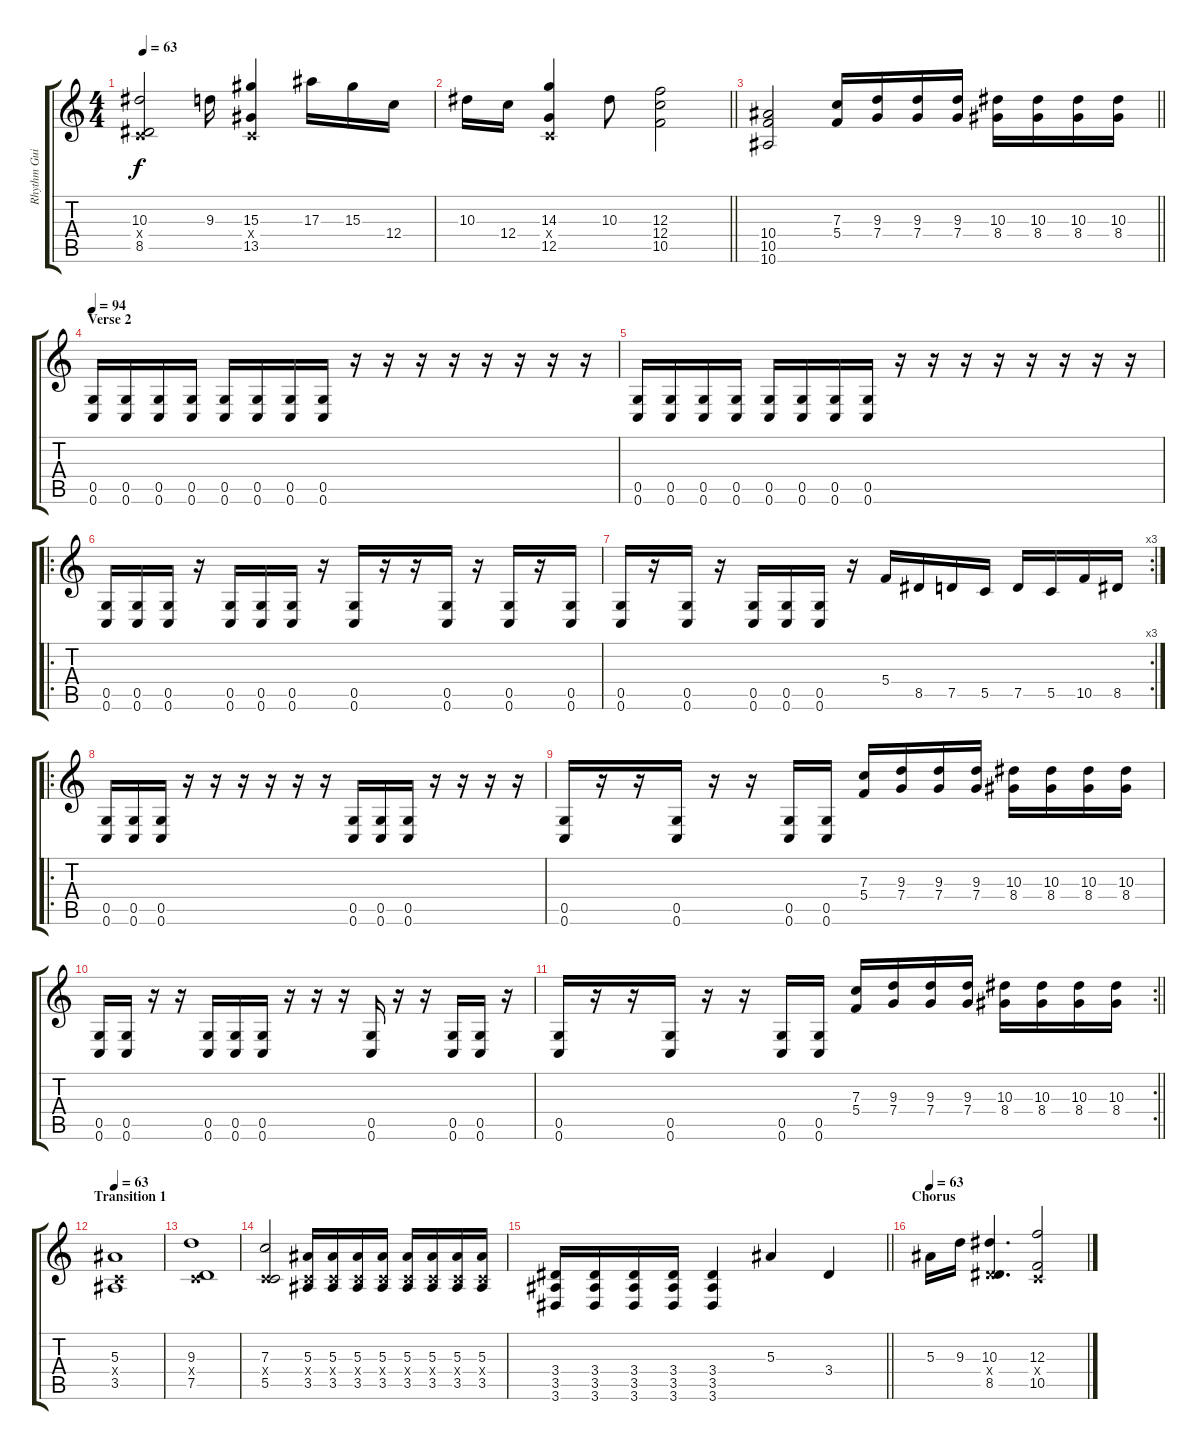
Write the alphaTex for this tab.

\track ("Rhythm Guitar" "Rhythm Gui") {instrument overdrivenguitar}
\staff {score tabs}
\tuning (D4 A3 F3 C3 G2 C2) {hide}
\ts (4 4)
\tempo 63
\clef g2
\ks c
(10.3 0.4{x} 8.5).2{dy f} 9.3.16 (15.3 0.4{x} 13.5).4 17.3.16 15.3.16 12.4.16 |
\barLineRight lightlight
10.3.16 12.4.16 (14.3 0.4{x} 12.5).4 10.3.8 (12.3 12.4 10.5).2 |
\barLineRight lightlight
(10.4 10.5 10.6).2 (7.3 5.4).16 (9.3 7.4).16 (9.3 7.4).16 (9.3 7.4).16 (10.3 8.4).16 (10.3 8.4).16 (10.3 8.4).16 (10.3 8.4).16 |
\section ("" "Verse 2")
\tempo 94
(0.5 0.6).16{volume 11 balance 8 instrument overdrivenguitar} (0.5 0.6).16 (0.5 0.6).16 (0.5 0.6).16 (0.5 0.6).16 (0.5 0.6).16 (0.5 0.6).16 (0.5 0.6).16 r.16 r.16 r.16 r.16 r.16 r.16 r.16 r.16 |
(0.5 0.6).16 (0.5 0.6).16 (0.5 0.6).16 (0.5 0.6).16 (0.5 0.6).16 (0.5 0.6).16 (0.5 0.6).16 (0.5 0.6).16 r.16 r.16 r.16 r.16 r.16 r.16 r.16 r.16 |
\ro
(0.5 0.6).16 (0.5 0.6).16 (0.5 0.6).16 r.16 (0.5 0.6).16 (0.5 0.6).16 (0.5 0.6).16 r.16 (0.5 0.6).16 r.16 r.16 (0.5 0.6).16 r.16 (0.5 0.6).16 r.16 (0.5 0.6).16 |
\rc 3
(0.5 0.6).16 r.16 (0.5 0.6).16 r.16 (0.5 0.6).16 (0.5 0.6).16 (0.5 0.6).16 r.16 5.4.16 8.5.16 7.5.16 5.5.16 7.5.16 5.5.16 10.5.16 8.5.16 |
\ro
(0.5 0.6).16 (0.5 0.6).16 (0.5 0.6).16 r.16 r.16 r.16 r.16 r.16 r.16 (0.5 0.6).16 (0.5 0.6).16 (0.5 0.6).16 r.16 r.16 r.16 r.16 |
(0.5 0.6).16 r.16 r.16 (0.5 0.6).16 r.16 r.16 (0.5 0.6).16 (0.5 0.6).16 (7.3 5.4).16 (9.3 7.4).16 (9.3 7.4).16 (9.3 7.4).16 (10.3 8.4).16 (10.3 8.4).16 (10.3 8.4).16 (10.3 8.4).16 |
(0.5 0.6).16 (0.5 0.6).16 r.16 r.16 (0.5 0.6).16 (0.5 0.6).16 (0.5 0.6).16 r.16 r.16 r.16 (0.5 0.6).16 r.16 r.16 (0.5 0.6).16 (0.5 0.6).16 r.16 |
\rc 2
\barLineRight lightlight
(0.5 0.6).16 r.16 r.16 (0.5 0.6).16 r.16 r.16 (0.5 0.6).16 (0.5 0.6).16 (7.3 5.4).16 (9.3 7.4).16 (9.3 7.4).16 (9.3 7.4).16 (10.3 8.4).16 (10.3 8.4).16 (10.3 8.4).16 (10.3 8.4).16 |
\section ("" "Transition 1")
\tempo 63
(5.3 0.4{x} 3.5).1{volume 6} |
(9.3 0.4{x} 7.5).1 |
(7.3 0.4{x} 5.5).2 (5.3 0.4{x} 3.5).16 (5.3 0.4{x} 3.5).16 (5.3 0.4{x} 3.5).16 (5.3 0.4{x} 3.5).16 (5.3 0.4{x} 3.5).16 (5.3 0.4{x} 3.5).16 (5.3 0.4{x} 3.5).16 (5.3 0.4{x} 3.5).16 |
\barLineRight lightlight
(3.4 3.5 3.6).16 (3.4 3.5 3.6).16 (3.4 3.5 3.6).16 (3.4 3.5 3.6).16 (3.4 3.5 3.6).4 5.3.4 3.4.4 |
\section ("" "Chorus")
\tempo 63
5.3.16{volume 11 balance 0} 9.3.16 (10.3 3.4{x} 8.5).4{d} (12.3 0.4{x} 10.5).2
